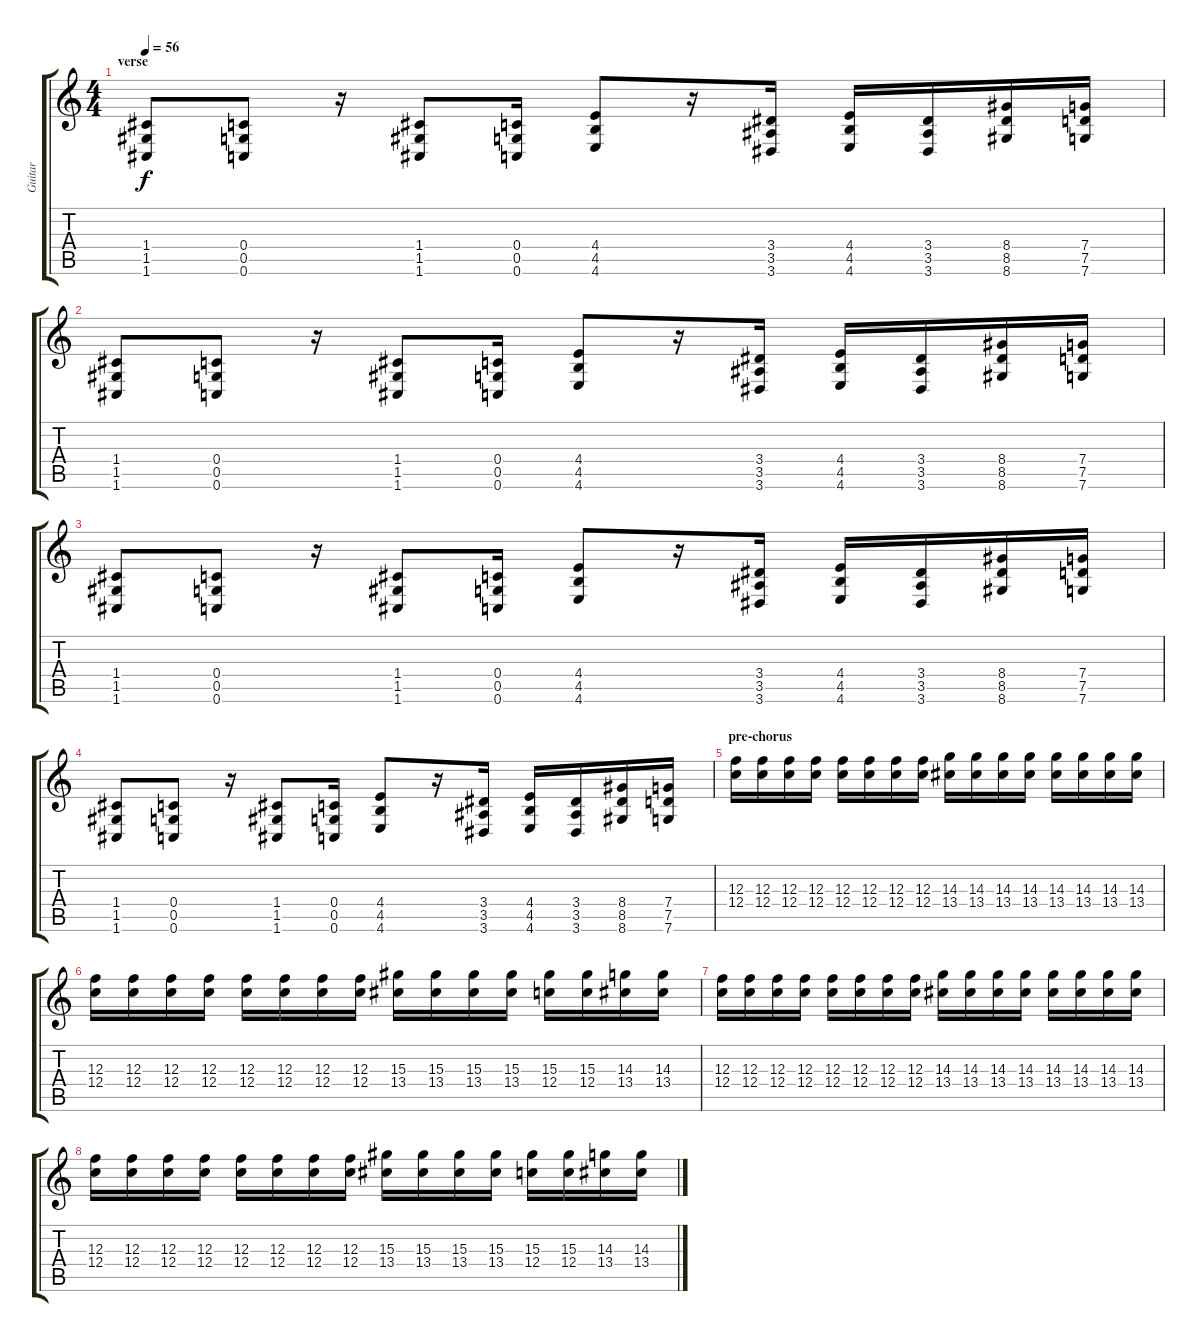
\track ("Guitar" "Guitar") {instrument overdrivenguitar}
\staff {score tabs}
\tuning (D4 A3 F3 C3 G2 C2) {hide}
\ts (4 4)
\section ("" "verse")
\tempo 56
\clef g2
\ks c
(1.4 1.5 1.6).8{dy f} (0.4 0.5 0.6).8 r.16 (1.4 1.5 1.6).8 (0.4 0.5 0.6).16 (4.4 4.5 4.6).8 r.16 (3.4 3.5 3.6).16 (4.4 4.5 4.6).16 (3.4 3.5 3.6).16 (8.4 8.5 8.6).16 (7.4 7.5 7.6).16 |
(1.4 1.5 1.6).8 (0.4 0.5 0.6).8 r.16 (1.4 1.5 1.6).8 (0.4 0.5 0.6).16 (4.4 4.5 4.6).8 r.16 (3.4 3.5 3.6).16 (4.4 4.5 4.6).16 (3.4 3.5 3.6).16 (8.4 8.5 8.6).16 (7.4 7.5 7.6).16 |
(1.4 1.5 1.6).8 (0.4 0.5 0.6).8 r.16 (1.4 1.5 1.6).8 (0.4 0.5 0.6).16 (4.4 4.5 4.6).8 r.16 (3.4 3.5 3.6).16 (4.4 4.5 4.6).16 (3.4 3.5 3.6).16 (8.4 8.5 8.6).16 (7.4 7.5 7.6).16 |
(1.4 1.5 1.6).8 (0.4 0.5 0.6).8 r.16 (1.4 1.5 1.6).8 (0.4 0.5 0.6).16 (4.4 4.5 4.6).8 r.16 (3.4 3.5 3.6).16 (4.4 4.5 4.6).16 (3.4 3.5 3.6).16 (8.4 8.5 8.6).16 (7.4 7.5 7.6).16 |
\section ("" "pre-chorus")
(12.3 12.4).16 (12.3 12.4).16 (12.3 12.4).16 (12.3 12.4).16 (12.3 12.4).16 (12.3 12.4).16 (12.3 12.4).16 (12.3 12.4).16 (14.3 13.4).16 (14.3 13.4).16 (14.3 13.4).16 (14.3 13.4).16 (14.3 13.4).16 (14.3 13.4).16 (14.3 13.4).16 (14.3 13.4).16 |
(12.3 12.4).16 (12.3 12.4).16 (12.3 12.4).16 (12.3 12.4).16 (12.3 12.4).16 (12.3 12.4).16 (12.3 12.4).16 (12.3 12.4).16 (15.3 13.4).16 (15.3 13.4).16 (15.3 13.4).16 (15.3 13.4).16 (15.3 12.4).16 (15.3 12.4).16 (14.3 13.4).16 (14.3 13.4).16 |
(12.3 12.4).16 (12.3 12.4).16 (12.3 12.4).16 (12.3 12.4).16 (12.3 12.4).16 (12.3 12.4).16 (12.3 12.4).16 (12.3 12.4).16 (14.3 13.4).16 (14.3 13.4).16 (14.3 13.4).16 (14.3 13.4).16 (14.3 13.4).16 (14.3 13.4).16 (14.3 13.4).16 (14.3 13.4).16 |
(12.3 12.4).16 (12.3 12.4).16 (12.3 12.4).16 (12.3 12.4).16 (12.3 12.4).16 (12.3 12.4).16 (12.3 12.4).16 (12.3 12.4).16 (15.3 13.4).16 (15.3 13.4).16 (15.3 13.4).16 (15.3 13.4).16 (15.3 12.4).16 (15.3 12.4).16 (14.3 13.4).16 (14.3 13.4).16
